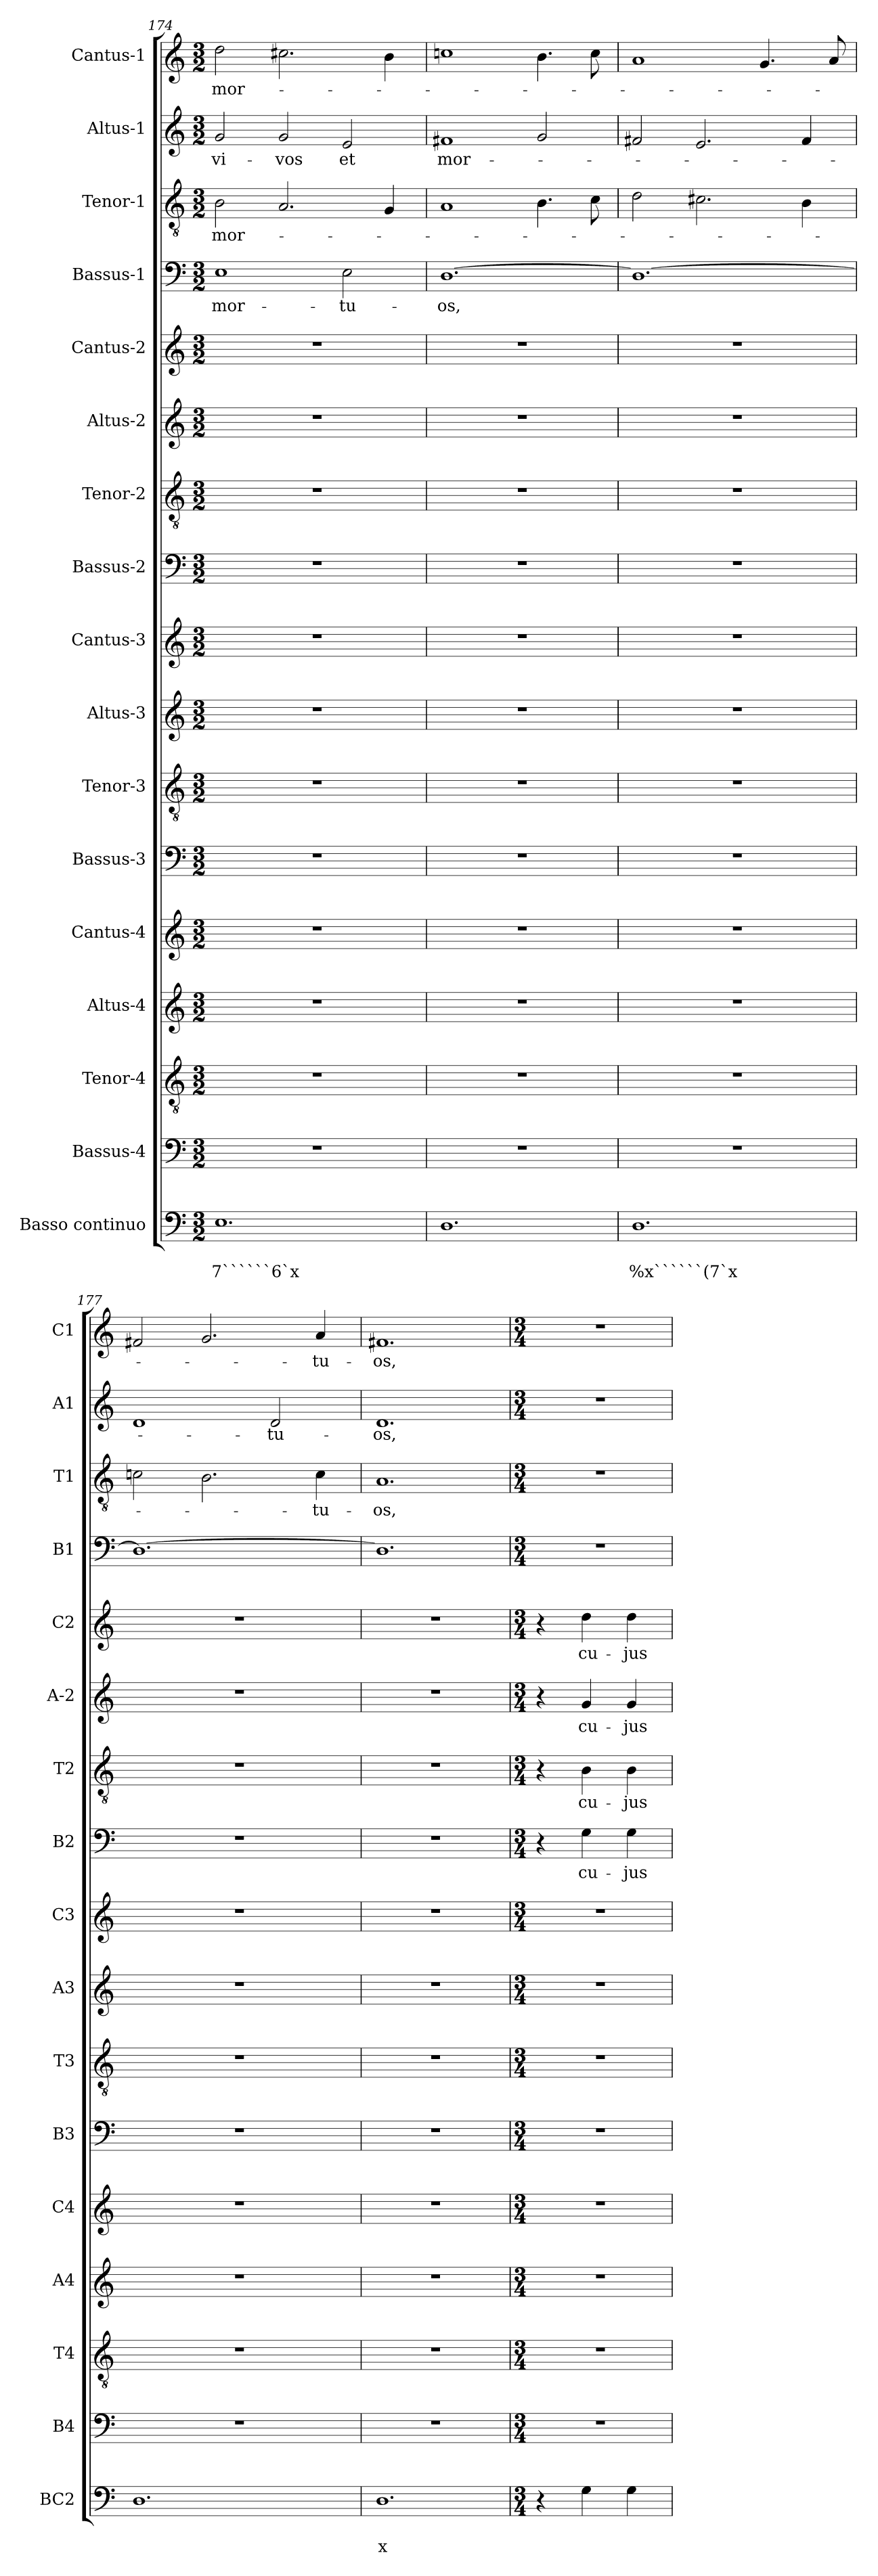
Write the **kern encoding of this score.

**kern	**text	**text	**kern	**kern	**kern	**kern	**kern	**kern	**kern	**kern	**kern	**text	**kern	**text	**kern	**text	**kern	**text	**kern	**text	**kern	**text	**kern	**text	**kern	**text
*part17	*part17	*part17	*part16	*part15	*part14	*part13	*part12	*part11	*part10	*part9	*part8	*part8	*part7	*part7	*part6	*part6	*part5	*part5	*part4	*part4	*part3	*part3	*part2	*part2	*part1	*part1
*staff17	*staff17	*staff17	*staff16	*staff15	*staff14	*staff13	*staff12	*staff11	*staff10	*staff9	*staff8	*staff8	*staff7	*staff7	*staff6	*staff6	*staff5	*staff5	*staff4	*staff4	*staff3	*staff3	*staff2	*staff2	*staff1	*staff1
*I"Basso continuo	*	*	*I"Bassus-4	*I"Tenor-4	*I"Altus-4	*I"Cantus-4	*I"Bassus-3	*I"Tenor-3	*I"Altus-3	*I"Cantus-3	*I"Bassus-2	*	*I"Tenor-2	*	*I"Altus-2	*	*I"Cantus-2	*	*I"Bassus-1	*	*I"Tenor-1	*	*I"Altus-1	*	*I"Cantus-1	*
*I'BC2	*	*	*I'B4	*I'T4	*I'A4	*I'C4	*I'B3	*I'T3	*I'A3	*I'C3	*I'B2	*	*I'T2	*	*I'A-2	*	*I'C2	*	*I'B1	*	*I'T1	*	*I'A1	*	*I'C1	*
*clefF4	*	*	*clefF4	*clefGv2	*clefG2	*clefG2	*clefF4	*clefGv2	*clefG2	*clefG2	*clefF4	*	*clefGv2	*	*clefG2	*	*clefG2	*	*clefF4	*	*clefGv2	*	*clefG2	*	*clefG2	*
*k[]	*	*	*k[]	*k[]	*k[]	*k[]	*k[]	*k[]	*k[]	*k[]	*k[]	*	*k[]	*	*k[]	*	*k[]	*	*k[]	*	*k[]	*	*k[]	*	*k[]	*
*C:	*	*	*C:	*C:	*C:	*C:	*C:	*C:	*C:	*C:	*C:	*	*C:	*	*C:	*	*C:	*	*C:	*	*C:	*	*C:	*	*C:	*
*M3/2	*	*	*M3/2	*M3/2	*M3/2	*M3/2	*M3/2	*M3/2	*M3/2	*M3/2	*M3/2	*	*M3/2	*	*M3/2	*	*M3/2	*	*M3/2	*	*M3/2	*	*M3/2	*	*M3/2	*
=174	=174	=174	=174	=174	=174	=174	=174	=174	=174	=174	=174	=174	=174	=174	=174	=174	=174	=174	=174	=174	=174	=174	=174	=174	=174	=174
!	!	!LO:LY:b	!	!	!	!	!	!	!	!	!	!	!	!	!	!	!	!	!	!LO:LY:b	!	!LO:LY:b	!	!LO:LY:b	!	!LO:LY:b
1.E	.	7``````6`x	1.r	1.r	1.r	1.r	1.r	1.r	1.r	1.r	1.r	.	1.r	.	1.r	.	1.r	.	1E	mor-	2B\	mor-	2g/	vi-	2dd\	mor-
!	!	!	!	!	!	!	!	!	!	!	!	!	!	!	!	!	!	!	!	!	!	!	!	!LO:LY:b	!	!
.	.	.	.	.	.	.	.	.	.	.	.	.	.	.	.	.	.	.	.	.	2.A/	.	2g/	-vos	2.cc#X\	.
!	!	!	!	!	!	!	!	!	!	!	!	!	!	!	!	!	!	!	!	!LO:LY:b	!	!	!	!LO:LY:b	!	!
.	.	.	.	.	.	.	.	.	.	.	.	.	.	.	.	.	.	.	2E\	-tu-	.	.	2e/	et	.	.
.	.	.	.	.	.	.	.	.	.	.	.	.	.	.	.	.	.	.	.	.	4G/	.	.	.	4b\	.
=175	=175	=175	=175	=175	=175	=175	=175	=175	=175	=175	=175	=175	=175	=175	=175	=175	=175	=175	=175	=175	=175	=175	=175	=175	=175	=175
!	!	!	!	!	!	!	!	!	!	!	!	!	!	!	!	!	!	!	!	!LO:LY:b	!	!	!	!LO:LY:b	!	!
1.D	.	.	1.r	1.r	1.r	1.r	1.r	1.r	1.r	1.r	1.r	.	1.r	.	1.r	.	1.r	.	[1.D	-os,	1A	.	1f#X	mor-	1ccni	.
.	.	.	.	.	.	.	.	.	.	.	.	.	.	.	.	.	.	.	.	.	4.B\	.	2g/	.	4.b\	.
.	.	.	.	.	.	.	.	.	.	.	.	.	.	.	.	.	.	.	.	.	8c\	.	.	.	8cc\	.
=176	=176	=176	=176	=176	=176	=176	=176	=176	=176	=176	=176	=176	=176	=176	=176	=176	=176	=176	=176	=176	=176	=176	=176	=176	=176	=176
!	!	!LO:LY:b	!	!	!	!	!	!	!	!	!	!	!	!	!	!	!	!	!	!	!	!	!	!	!	!
1.D	.	%x``````(7`x	1.r	1.r	1.r	1.r	1.r	1.r	1.r	1.r	1.r	.	1.r	.	1.r	.	1.r	.	1.D_	.	2d\	.	2f#X/	.	1a	.
.	.	.	.	.	.	.	.	.	.	.	.	.	.	.	.	.	.	.	.	.	2.c#X\	.	2.e/	.	.	.
.	.	.	.	.	.	.	.	.	.	.	.	.	.	.	.	.	.	.	.	.	.	.	.	.	4.g/	.
.	.	.	.	.	.	.	.	.	.	.	.	.	.	.	.	.	.	.	.	.	4B\	.	4f#/	.	.	.
.	.	.	.	.	.	.	.	.	.	.	.	.	.	.	.	.	.	.	.	.	.	.	.	.	8a/	.
=177	=177	=177	=177	=177	=177	=177	=177	=177	=177	=177	=177	=177	=177	=177	=177	=177	=177	=177	=177	=177	=177	=177	=177	=177	=177	=177
1.D	.	.	1.r	1.r	1.r	1.r	1.r	1.r	1.r	1.r	1.r	.	1.r	.	1.r	.	1.r	.	1.D_	.	2cni\	.	1d	.	2f#X/	.
.	.	.	.	.	.	.	.	.	.	.	.	.	.	.	.	.	.	.	.	.	2.B\	.	.	.	2.g/	.
!	!	!	!	!	!	!	!	!	!	!	!	!	!	!	!	!	!	!	!	!	!	!	!	!LO:LY:b	!	!
.	.	.	.	.	.	.	.	.	.	.	.	.	.	.	.	.	.	.	.	.	.	.	2d/	-tu-	.	.
!	!	!	!	!	!	!	!	!	!	!	!	!	!	!	!	!	!	!	!	!	!	!LO:LY:b	!	!	!	!LO:LY:b
.	.	.	.	.	.	.	.	.	.	.	.	.	.	.	.	.	.	.	.	.	4c\	-tu-	.	.	4a/	-tu-
=178	=178	=178	=178	=178	=178	=178	=178	=178	=178	=178	=178	=178	=178	=178	=178	=178	=178	=178	=178	=178	=178	=178	=178	=178	=178	=178
!	!	!LO:LY:b	!	!	!	!	!	!	!	!	!	!	!	!	!	!	!	!	!	!	!	!LO:LY:b	!	!LO:LY:b	!	!LO:LY:b
1.D	.	x	1.r	1.r	1.r	1.r	1.r	1.r	1.r	1.r	1.r	.	1.r	.	1.r	.	1.r	.	1.D]	.	1.A	-os,	1.d	-os,	1.f#X	-os,
!!LO:PB:g=z
=179	=179	=179	=179	=179	=179	=179	=179	=179	=179	=179	=179	=179	=179	=179	=179	=179	=179	=179	=179	=179	=179	=179	=179	=179	=179	=179
*M3/4	*	*	*M3/4	*M3/4	*M3/4	*M3/4	*M3/4	*M3/4	*M3/4	*M3/4	*M3/4	*	*M3/4	*	*M3/4	*	*M3/4	*	*M3/4	*	*M3/4	*	*M3/4	*	*M3/4	*
4r	.	.	2.r	2.r	2.r	2.r	2.r	2.r	2.r	2.r	4r	.	4r	.	4r	.	4r	.	2.r	.	2.r	.	2.r	.	2.r	.
!	!	!	!	!	!	!	!	!	!	!	!	!LO:LY:b	!	!LO:LY:b	!	!LO:LY:b	!	!LO:LY:b	!	!	!	!	!	!	!	!
4G\	.	.	.	.	.	.	.	.	.	.	4G\	cu-	4B\	cu-	4g/	cu-	4dd\	cu-	.	.	.	.	.	.	.	.
!	!	!	!	!	!	!	!	!	!	!	!	!LO:LY:b	!	!LO:LY:b	!	!LO:LY:b	!	!LO:LY:b	!	!	!	!	!	!	!	!
4G\	.	.	.	.	.	.	.	.	.	.	4G\	-jus	4B\	-jus	4g/	-jus	4dd\	-jus	.	.	.	.	.	.	.	.
=	=	=	=	=	=	=	=	=	=	=	=	=	=	=	=	=	=	=	=	=	=	=	=	=	=	=
*-	*-	*-	*-	*-	*-	*-	*-	*-	*-	*-	*-	*-	*-	*-	*-	*-	*-	*-	*-	*-	*-	*-	*-	*-	*-	*-
